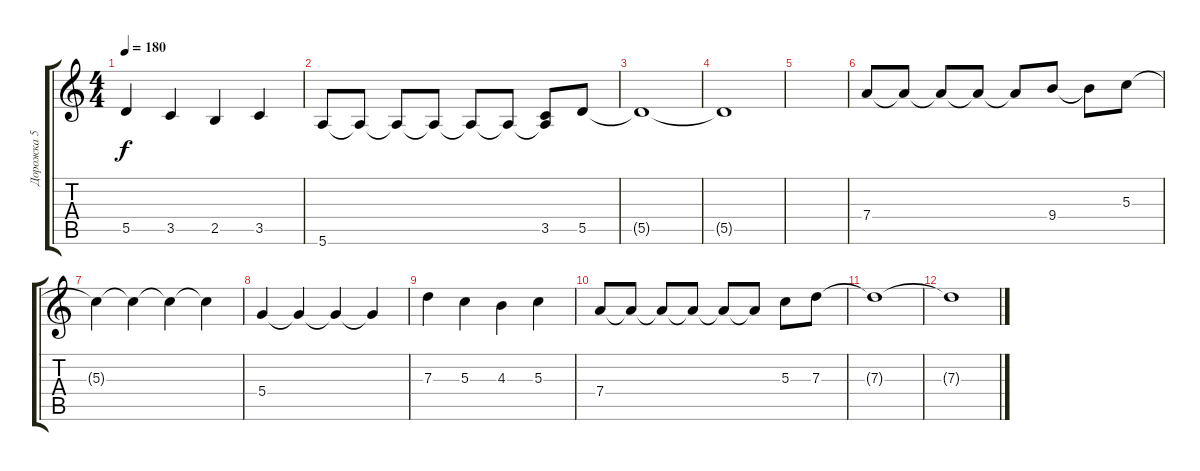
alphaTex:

\track ("Дорожка 5" "Дорожка 5") {instrument overdrivenguitar}
\staff {score tabs}
\tuning (E4 B3 G3 D3 A2 E2) {hide}
\ts (4 4)
\tempo 180
\clef g2
\ks c
5.5.4{dy f} 3.5.4 2.5.4 3.5.4 |
5.6.8 5.6{t}.8 5.6{t}.8 5.6{t}.8 5.6{t}.8 5.6{t}.8 (3.5 5.6{t}).8 5.5.8 |
5.5{t}.1 |
5.5{t}.1 |
|
7.4.8 7.4{t}.8 7.4{t}.8 7.4{t}.8 7.4{t}.8 9.4.8 9.4{t}.8 5.3.8 |
5.3{t}.4 5.3{t}.4 5.3{t}.4 5.3{t}.4 |
5.4.4 5.4{t}.4 5.4{t}.4 5.4{t}.4 |
7.3.4 5.3.4 4.3.4 5.3.4 |
7.4.8 7.4{t}.8 7.4{t}.8 7.4{t}.8 7.4{t}.8 7.4{t}.8 5.3.8 7.3.8 |
7.3{t}.1 |
7.3{t}.1
